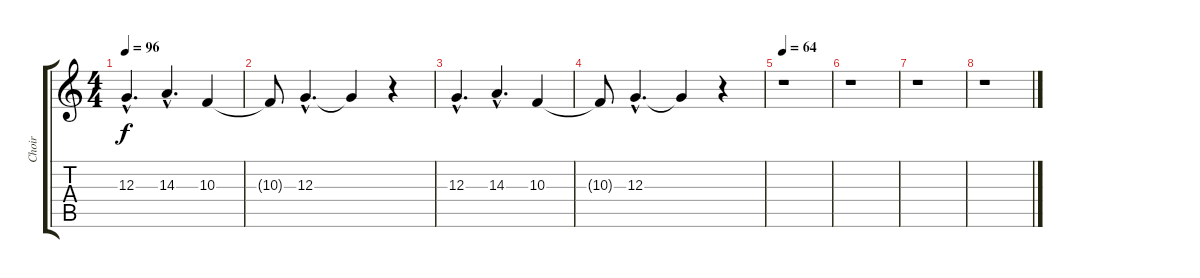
\track ("Choir" "Choir") {instrument choiraahs}
\staff {score tabs}
\tuning (E4 B3 G3 D3 A2 E2) {hide}
\ts (4 4)
\tempo 96
\clef g2
\ks c
12.3{hac}.4{d dy f} 14.3{hac}.4{d} 10.3.4 |
10.3{t}.8 12.3{hac}.4{d} 12.3{t}.4 r.4 |
12.3{hac}.4{d} 14.3{hac}.4{d} 10.3.4 |
10.3{t}.8 12.3{hac}.4{d} 12.3{t}.4 r.4 |
\tempo 64
r.1 |
r.1 |
r.1 |
r.1
